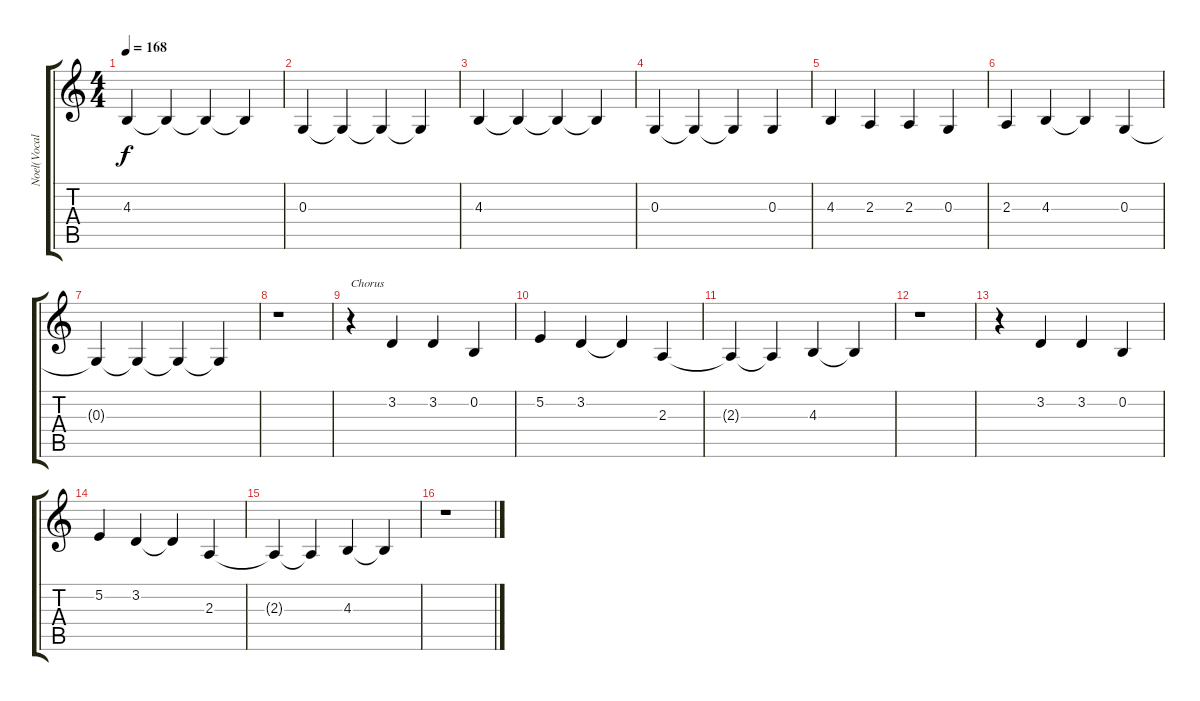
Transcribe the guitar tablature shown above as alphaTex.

\track ("Noel(Vocal)" "Noel(Vocal") {instrument oboe}
\staff {score tabs}
\tuning (E4 B3 G3 D3 A2 E2) {hide}
\ts (4 4)
\tempo 168
\clef g2
\ks c
4.3.4{dy f} 4.3{t}.4 4.3{t}.4 4.3{t}.4 |
0.3.4 0.3{t}.4 0.3{t}.4 0.3{t}.4 |
4.3.4 4.3{t}.4 4.3{t}.4 4.3{t}.4 |
0.3.4 0.3{t}.4 0.3{t}.4 0.3.4 |
4.3.4 2.3.4 2.3.4 0.3.4 |
2.3.4 4.3.4 4.3{t}.4 0.3.4 |
0.3{t}.4 0.3{t}.4 0.3{t}.4 0.3{t}.4 |
r.1 |
r.4{txt "Chorus"} 3.2.4 3.2.4 0.2.4 |
5.2.4 3.2.4 3.2{t}.4 2.3.4 |
2.3{t}.4 2.3{t}.4 4.3.4 4.3{t}.4 |
r.1 |
r.4 3.2.4 3.2.4 0.2.4 |
5.2.4 3.2.4 3.2{t}.4 2.3.4 |
2.3{t}.4 2.3{t}.4 4.3.4 4.3{t}.4 |
r.1
